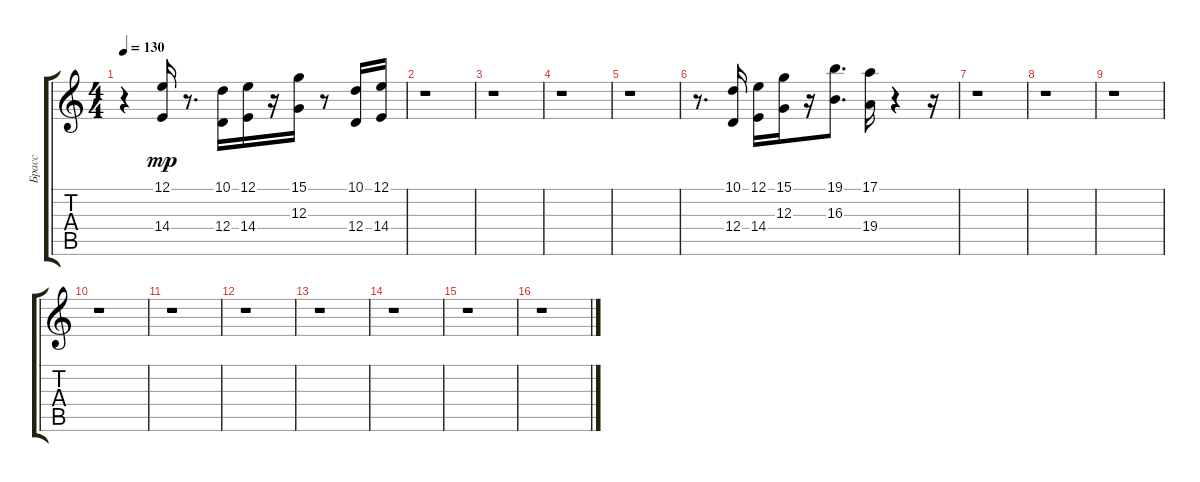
\track ("Брасс" "Брасс") {instrument brasssection}
\staff {score tabs}
\tuning (E4 B3 G3 D3 A2 E2) {hide}
\ts (4 4)
\tempo 130
\clef g2
\ks c
r.4{dy mp} (12.1 14.4).16 r.8{d} (10.1 12.4).16 (12.1 14.4).16 r.16 (15.1 12.3).16 r.8 (10.1 12.4).16 (12.1 14.4).16 |
r.1 |
r.1 |
r.1 |
r.1 |
r.8{d} (10.1 12.4).16 (12.1 14.4).16 (15.1 12.3).16 r.16 (19.1 16.3).8{d} (17.1 19.4).16 r.4 r.16 |
r.1 |
r.1 |
r.1 |
r.1 |
r.1 |
r.1 |
r.1 |
r.1 |
r.1 |
r.1
